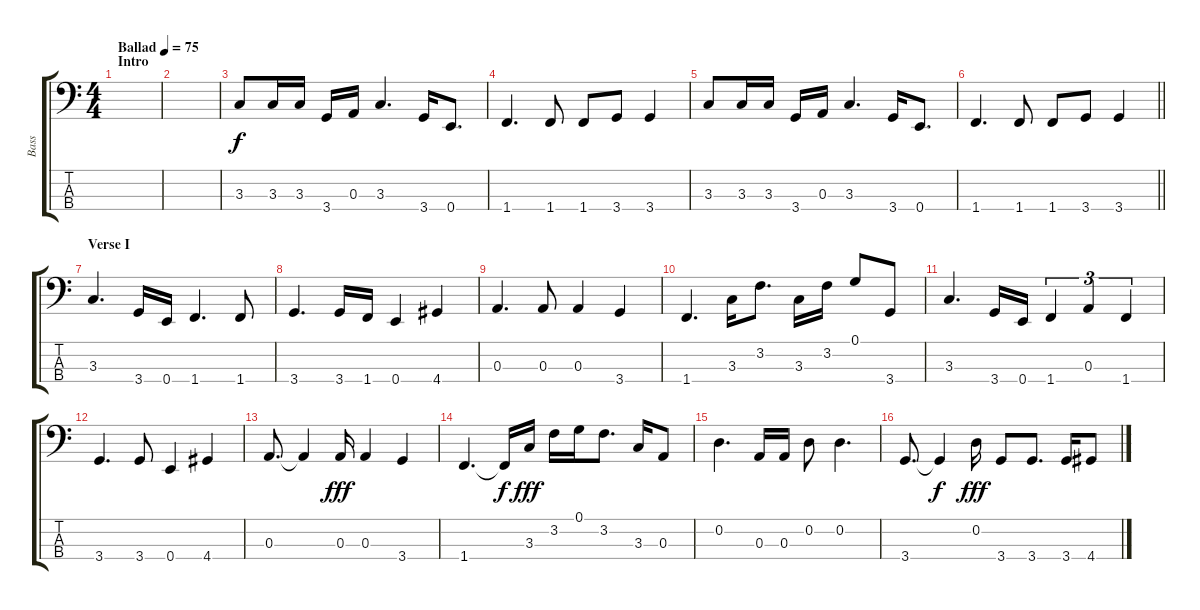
\track ("Bass" "Bass") {instrument slapbass1}
\staff {score tabs}
\tuning (G2 D2 A1 E1) {hide}
\ts (4 4)
\section ("" "Intro")
\tempo (75 "Ballad")
\clef f4
\ks c
|
|
3.3.8 3.3.16 3.3.16 3.4.16 0.3.16 3.3.4{d} 3.4.16 0.4.8{d} |
1.4.4{d} 1.4.8 1.4.8 3.4.8 3.4.4 |
3.3.8 3.3.16 3.3.16 3.4.16 0.3.16 3.3.4{d} 3.4.16 0.4.8{d} |
\barLineRight lightlight
1.4.4{d} 1.4.8 1.4.8 3.4.8 3.4.4 |
\section ("" "Verse I")
3.3.4{d} 3.4.16 0.4.16 1.4.4{d} 1.4.8 |
3.4.4{d} 3.4.16 1.4.16 0.4.4 4.4.4 |
0.3.4{d} 0.3.8 0.3.4 3.4.4 |
1.4.4{d} 3.3.16 3.2.8{d} 3.3.16 3.2.16 0.1.8 3.4.8 |
3.3.4{d} 3.4.16 0.4.16 1.4.4{tu (3 2)} 0.3.4{tu (3 2)} 1.4.4{tu (3 2)} |
3.4.4{d} 3.4.8 0.4.4 4.4.4 |
0.3.8{d} 0.3{t}.4{dy f} 0.3.16{dy fff} 0.3.4 3.4.4 |
1.4.4{d} 1.4{t}.16{dy f} 3.3.16{dy fff} 3.2.16 0.1.16 3.2.8{d} 3.3.16 0.3.8 |
0.2.4{d} 0.3.16 0.3.16 0.2.8 0.2.4{d} |
3.4.8{d} 3.4{t}.4{dy f} 0.2.16{dy fff} 3.4.8 3.4.8{d} 3.4.16 4.4.8
